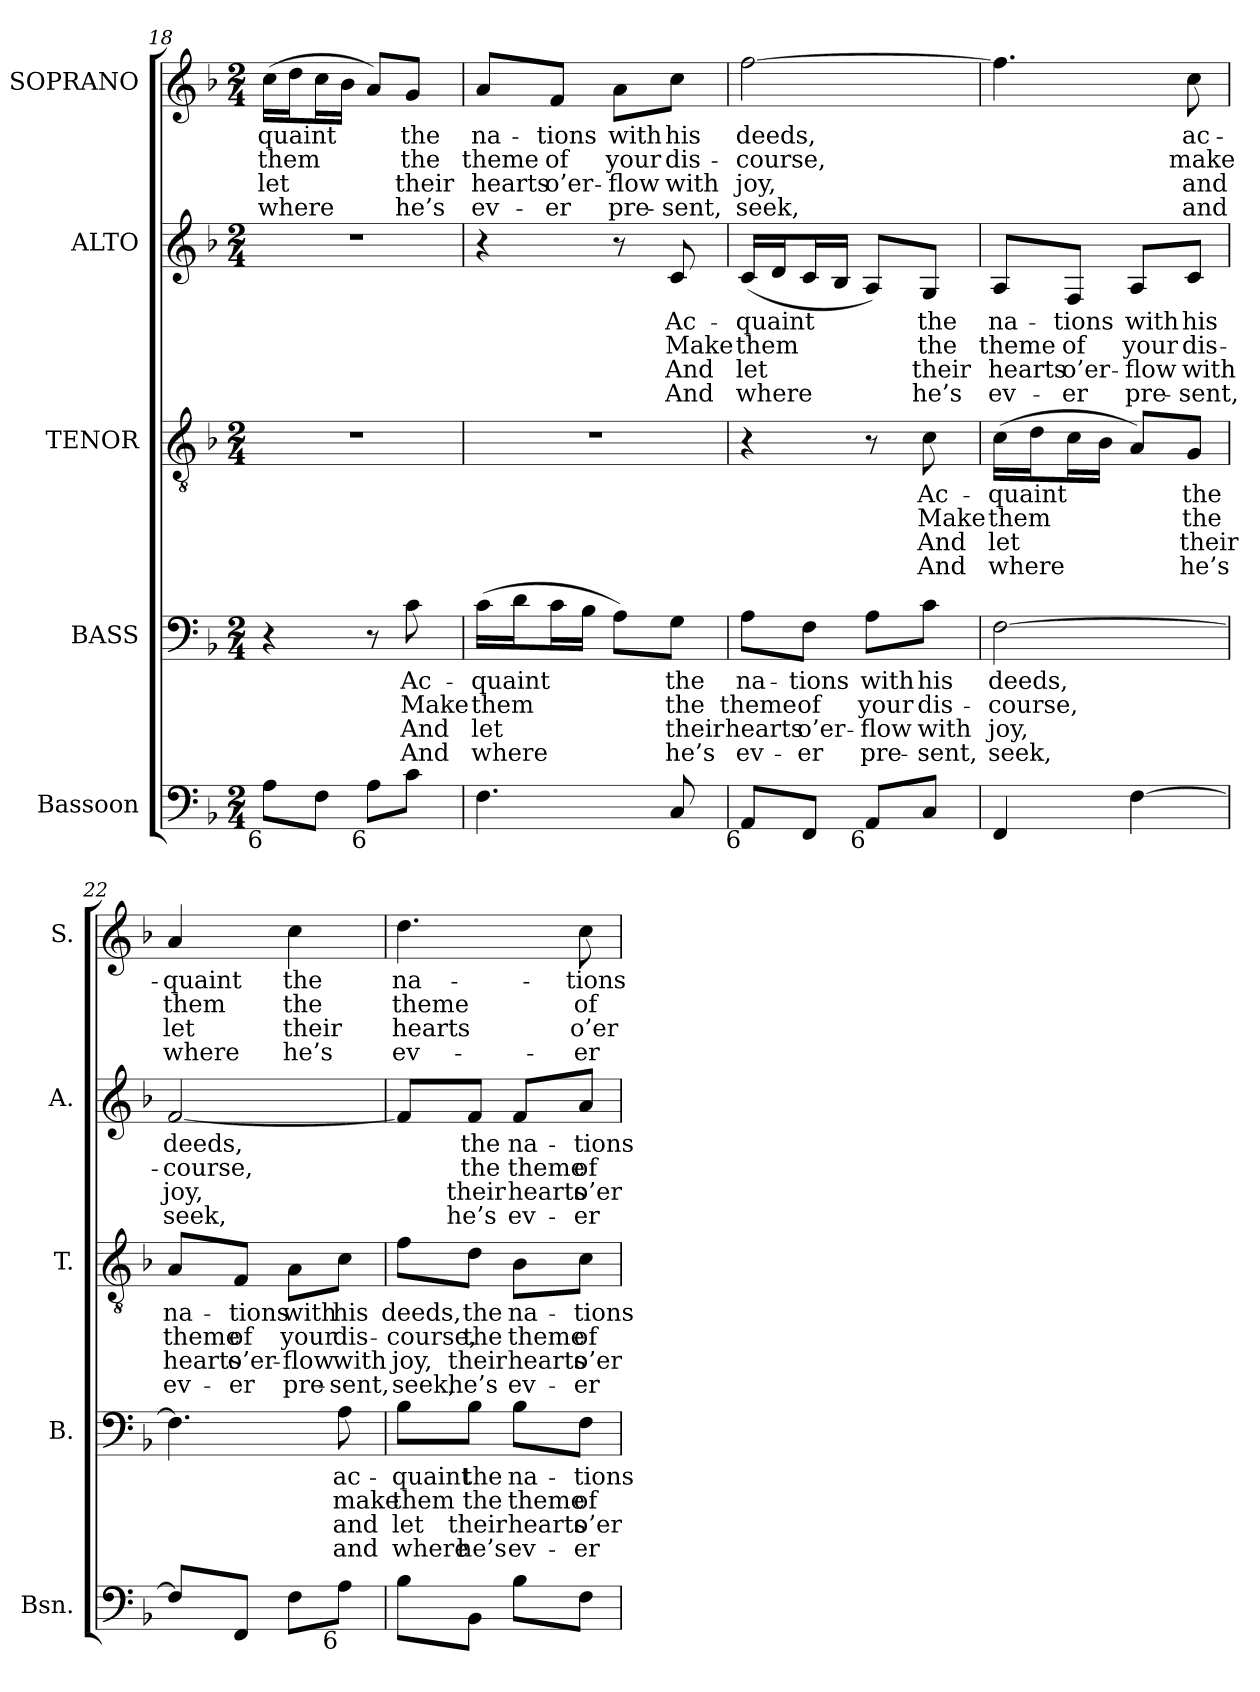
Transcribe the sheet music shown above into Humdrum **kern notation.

**kern	**kern	**text	**text	**text	**text	**kern	**text	**text	**text	**text	**kern	**text	**text	**text	**text	**kern	**text	**text	**text	**text
*part5	*part4	*part4	*part4	*part4	*part4	*part3	*part3	*part3	*part3	*part3	*part2	*part2	*part2	*part2	*part2	*part1	*part1	*part1	*part1	*part1
*staff5	*staff4	*staff4	*staff4	*staff4	*staff4	*staff3	*staff3	*staff3	*staff3	*staff3	*staff2	*staff2	*staff2	*staff2	*staff2	*staff1	*staff1	*staff1	*staff1	*staff1
*I"Bassoon	*I"BASS	*	*	*	*	*I"TENOR	*	*	*	*	*I"ALTO	*	*	*	*	*I"SOPRANO	*	*	*	*
*I'Bsn.	*I'B.	*	*	*	*	*I'T.	*	*	*	*	*I'A.	*	*	*	*	*I'S.	*	*	*	*
*clefF4	*clefF4	*	*	*	*	*clefGv2	*	*	*	*	*clefG2	*	*	*	*	*clefG2	*	*	*	*
*	*	*	*	*	*	*ITrd7c12	*	*	*	*	*	*	*	*	*	*	*	*	*	*
*k[b-]	*k[b-]	*	*	*	*	*k[b-]	*	*	*	*	*k[b-]	*	*	*	*	*k[b-]	*	*	*	*
*F:	*F:	*	*	*	*	*F:	*	*	*	*	*F:	*	*	*	*	*F:	*	*	*	*
*M2/4	*M2/4	*	*	*	*	*M2/4	*	*	*	*	*M2/4	*	*	*	*	*M2/4	*	*	*	*
=18	=18	=18	=18	=18	=18	=18	=18	=18	=18	=18	=18	=18	=18	=18	=18	=18	=18	=18	=18	=18
!	!	!	!	!	!	!LO:N:vis=1	!	!	!	!	!LO:N:vis=1	!	!	!	!	!	!	!	!	!
!LO:TX:b:rj:t=6	!	!	!	!	!	!	!	!	!	!	!	!	!	!	!	!	!	!	!	!
!	!	!	!	!	!	!	!	!	!	!	!	!	!	!	!	!	!LO:LY:b:color=#000000	!LO:LY:b:color=#000000	!LO:LY:b:color=#000000	!LO:LY:b:color=#000000
8Ai\L	4r	.	.	.	.	2r	.	.	.	.	2r	.	.	.	.	(16cci\LL	-quaint	them	let	where
.	.	.	.	.	.	.	.	.	.	.	.	.	.	.	.	16ddi\J	.	.	.	.
8Fi\J	.	.	.	.	.	.	.	.	.	.	.	.	.	.	.	16cci\L	.	.	.	.
.	.	.	.	.	.	.	.	.	.	.	.	.	.	.	.	16b-i\JJ	.	.	.	.
!LO:TX:b:rj:t=6	!	!	!	!	!	!	!	!	!	!	!	!	!	!	!	!	!	!	!	!
8Ai\L	8r	.	.	.	.	.	.	.	.	.	.	.	.	.	.	8ai/L)	.	.	.	.
!	!	!LO:LY:b:color=#000000	!LO:LY:b:color=#000000	!LO:LY:b:color=#000000	!LO:LY:b:color=#000000	!	!	!	!	!	!	!	!	!	!	!	!	!	!	!
!	!	!	!	!	!	!	!	!	!	!	!	!	!	!	!	!	!LO:LY:b:color=#000000	!LO:LY:b:color=#000000	!LO:LY:b:color=#000000	!LO:LY:b:color=#000000
8ci\J	8ci\	Ac-	Make	And	And	.	.	.	.	.	.	.	.	.	.	8gi/J	the	the	their	he’s
=19	=19	=19	=19	=19	=19	=19	=19	=19	=19	=19	=19	=19	=19	=19	=19	=19	=19	=19	=19	=19
!	!	!LO:LY:b:color=#000000	!LO:LY:b:color=#000000	!LO:LY:b:color=#000000	!LO:LY:b:color=#000000	!LO:N:vis=1	!	!	!	!	!	!	!	!	!	!	!	!	!	!
!	!	!	!	!	!	!	!	!	!	!	!	!	!	!	!	!	!LO:LY:b:color=#000000	!LO:LY:b:color=#000000	!LO:LY:b:color=#000000	!LO:LY:b:color=#000000
4.Fi\	(16ci\LL	-quaint	them	let	where	2r	.	.	.	.	4r	.	.	.	.	8ai/L	na-	theme	hearts	ev-
.	16di\J	.	.	.	.	.	.	.	.	.	.	.	.	.	.	.	.	.	.	.
!	!	!	!	!	!	!	!	!	!	!	!	!	!	!	!	!	!LO:LY:b:color=#000000	!LO:LY:b:color=#000000	!LO:LY:b:color=#000000	!LO:LY:b:color=#000000
.	16ci\L	.	.	.	.	.	.	.	.	.	.	.	.	.	.	8fi/J	-tions	of	-o’er-	-er
.	16B-i\JJ	.	.	.	.	.	.	.	.	.	.	.	.	.	.	.	.	.	.	.
!	!	!	!	!	!	!	!	!	!	!	!	!	!	!	!	!	!LO:LY:b:color=#000000	!LO:LY:b:color=#000000	!LO:LY:b:color=#000000	!LO:LY:b:color=#000000
.	8Ai\L)	.	.	.	.	.	.	.	.	.	8r	.	.	.	.	8ai\L	with	your	flow	pre-
!	!	!LO:LY:b:color=#000000	!LO:LY:b:color=#000000	!LO:LY:b:color=#000000	!LO:LY:b:color=#000000	!	!	!	!	!	!	!	!	!	!	!	!	!	!	!
!	!	!	!	!	!	!	!	!	!	!	!	!LO:LY:b:color=#000000	!LO:LY:b:color=#000000	!LO:LY:b:color=#000000	!LO:LY:b:color=#000000	!	!	!	!	!
!	!	!	!	!	!	!	!	!	!	!	!	!	!	!	!	!	!LO:LY:b:color=#000000	!LO:LY:b:color=#000000	!LO:LY:b:color=#000000	!LO:LY:b:color=#000000
8Ci/	8Gi\J	the	the	their	he’s	.	.	.	.	.	8ci/	Ac-	Make	And	And	8cci\J	his	dis-	-with	sent,
=20	=20	=20	=20	=20	=20	=20	=20	=20	=20	=20	=20	=20	=20	=20	=20	=20	=20	=20	=20	=20
!	!	!LO:LY:b:color=#000000	!LO:LY:b:color=#000000	!LO:LY:b:color=#000000	!LO:LY:b:color=#000000	!	!	!	!	!	!	!	!	!	!	!	!	!	!	!
!	!	!	!	!	!	!	!	!	!	!	!	!LO:LY:b:color=#000000	!LO:LY:b:color=#000000	!LO:LY:b:color=#000000	!LO:LY:b:color=#000000	!	!	!	!	!
!LO:TX:b:rj:t=6	!	!	!	!	!	!	!	!	!	!	!	!	!	!	!	!	!	!	!	!
!	!	!	!	!	!	!	!	!	!	!	!	!	!	!	!	!	!LO:LY:b:color=#000000	!LO:LY:b:color=#000000	!LO:LY:b:color=#000000	!LO:LY:b:color=#000000
8AAi/L	8Ai\L	na-	theme	hearts	ev-	4r	.	.	.	.	(16ci/LL	-quaint	them	let	where	[2ffi\	deeds,	-course,	joy,	seek,
.	.	.	.	.	.	.	.	.	.	.	16di/J	.	.	.	.	.	.	.	.	.
!	!	!LO:LY:b:color=#000000	!LO:LY:b:color=#000000	!LO:LY:b:color=#000000	!LO:LY:b:color=#000000	!	!	!	!	!	!	!	!	!	!	!	!	!	!	!
8FFi/J	8Fi\J	-tions	of	-o’er-	-er	.	.	.	.	.	16ci/L	.	.	.	.	.	.	.	.	.
.	.	.	.	.	.	.	.	.	.	.	16B-i/JJ	.	.	.	.	.	.	.	.	.
!LO:TX:b:rj:t=6	!	!	!	!	!	!	!	!	!	!	!	!	!	!	!	!	!	!	!	!
!	!	!LO:LY:b:color=#000000	!LO:LY:b:color=#000000	!LO:LY:b:color=#000000	!LO:LY:b:color=#000000	!	!	!	!	!	!	!	!	!	!	!	!	!	!	!
8AAi/L	8Ai\L	with	your	flow	pre-	8r	.	.	.	.	8Ai/L)	.	.	.	.	.	.	.	.	.
!	!	!LO:LY:b:color=#000000	!LO:LY:b:color=#000000	!LO:LY:b:color=#000000	!LO:LY:b:color=#000000	!	!	!	!	!	!	!	!	!	!	!	!	!	!	!
!	!	!	!	!	!	!	!LO:LY:b:color=#000000	!LO:LY:b:color=#000000	!LO:LY:b:color=#000000	!LO:LY:b:color=#000000	!	!	!	!	!	!	!	!	!	!
!	!	!	!	!	!	!	!	!	!	!	!	!LO:LY:b:color=#000000	!LO:LY:b:color=#000000	!LO:LY:b:color=#000000	!LO:LY:b:color=#000000	!	!	!	!	!
8Ci/J	8ci\J	his	dis-	-with	sent,	8Ci\	Ac-	Make	And	And	8Gi/J	the	the	their	he’s	.	.	.	.	.
=21	=21	=21	=21	=21	=21	=21	=21	=21	=21	=21	=21	=21	=21	=21	=21	=21	=21	=21	=21	=21
!	!	!LO:LY:b:color=#000000	!LO:LY:b:color=#000000	!LO:LY:b:color=#000000	!LO:LY:b:color=#000000	!	!	!	!	!	!	!	!	!	!	!	!	!	!	!
!	!	!	!	!	!	!	!LO:LY:b:color=#000000	!LO:LY:b:color=#000000	!LO:LY:b:color=#000000	!LO:LY:b:color=#000000	!	!	!	!	!	!	!	!	!	!
!	!	!	!	!	!	!	!	!	!	!	!	!LO:LY:b:color=#000000	!LO:LY:b:color=#000000	!LO:LY:b:color=#000000	!LO:LY:b:color=#000000	!	!	!	!	!
4FFi/	[2Fi\	deeds,	-course,	joy,	seek,	(16Ci\LL	-quaint	them	let	where	8Ai/L	na-	theme	hearts	ev-	4.ffi\]	.	.	.	.
.	.	.	.	.	.	16Di\J	.	.	.	.	.	.	.	.	.	.	.	.	.	.
!	!	!	!	!	!	!	!	!	!	!	!	!LO:LY:b:color=#000000	!LO:LY:b:color=#000000	!LO:LY:b:color=#000000	!LO:LY:b:color=#000000	!	!	!	!	!
.	.	.	.	.	.	16Ci\L	.	.	.	.	8Fi/J	-tions	of	-o’er-	-er	.	.	.	.	.
.	.	.	.	.	.	16BB-i\JJ	.	.	.	.	.	.	.	.	.	.	.	.	.	.
!	!	!	!	!	!	!	!	!	!	!	!	!LO:LY:b:color=#000000	!LO:LY:b:color=#000000	!LO:LY:b:color=#000000	!LO:LY:b:color=#000000	!	!	!	!	!
[4Fi\	.	.	.	.	.	8AAi/L)	.	.	.	.	8Ai/L	with	your	flow	pre-	.	.	.	.	.
!	!	!	!	!	!	!	!LO:LY:b:color=#000000	!LO:LY:b:color=#000000	!LO:LY:b:color=#000000	!LO:LY:b:color=#000000	!	!	!	!	!	!	!	!	!	!
!	!	!	!	!	!	!	!	!	!	!	!	!LO:LY:b:color=#000000	!LO:LY:b:color=#000000	!LO:LY:b:color=#000000	!LO:LY:b:color=#000000	!	!	!	!	!
!	!	!	!	!	!	!	!	!	!	!	!	!	!	!	!	!	!LO:LY:b:color=#000000	!LO:LY:b:color=#000000	!LO:LY:b:color=#000000	!LO:LY:b:color=#000000
.	.	.	.	.	.	8GGi/J	the	the	their	he’s	8ci/J	his	dis-	-with	sent,	8cci\	ac-	make	and	and
=22	=22	=22	=22	=22	=22	=22	=22	=22	=22	=22	=22	=22	=22	=22	=22	=22	=22	=22	=22	=22
!	!	!	!	!	!	!	!LO:LY:b:color=#000000	!LO:LY:b:color=#000000	!LO:LY:b:color=#000000	!LO:LY:b:color=#000000	!	!	!	!	!	!	!	!	!	!
!	!	!	!	!	!	!	!	!	!	!	!	!LO:LY:b:color=#000000	!LO:LY:b:color=#000000	!LO:LY:b:color=#000000	!LO:LY:b:color=#000000	!	!	!	!	!
!	!	!	!	!	!	!	!	!	!	!	!	!	!	!	!	!	!LO:LY:b:color=#000000	!LO:LY:b:color=#000000	!LO:LY:b:color=#000000	!LO:LY:b:color=#000000
8Fi/L]	4.Fi\]	.	.	.	.	8AAi/L	na-	theme	hearts	ev-	[2fi/	deeds,	-course,	joy,	seek,	4ai/	-quaint	them	let	where
!	!	!	!	!	!	!	!LO:LY:b:color=#000000	!LO:LY:b:color=#000000	!LO:LY:b:color=#000000	!LO:LY:b:color=#000000	!	!	!	!	!	!	!	!	!	!
8FFi/J	.	.	.	.	.	8FFi/J	-tions	of	-o’er-	-er	.	.	.	.	.	.	.	.	.	.
!	!	!	!	!	!	!	!LO:LY:b:color=#000000	!LO:LY:b:color=#000000	!LO:LY:b:color=#000000	!LO:LY:b:color=#000000	!	!	!	!	!	!	!	!	!	!
!	!	!	!	!	!	!	!	!	!	!	!	!	!	!	!	!	!LO:LY:b:color=#000000	!LO:LY:b:color=#000000	!LO:LY:b:color=#000000	!LO:LY:b:color=#000000
8Fi\L	.	.	.	.	.	8AAi\L	with	your	flow	pre-	.	.	.	.	.	4cci\	the	the	their	he’s
!	!	!LO:LY:b:color=#000000	!LO:LY:b:color=#000000	!LO:LY:b:color=#000000	!LO:LY:b:color=#000000	!	!	!	!	!	!	!	!	!	!	!	!	!	!	!
!LO:TX:b:rj:t=6	!	!	!	!	!	!	!	!	!	!	!	!	!	!	!	!	!	!	!	!
!	!	!	!	!	!	!	!LO:LY:b:color=#000000	!LO:LY:b:color=#000000	!LO:LY:b:color=#000000	!LO:LY:b:color=#000000	!	!	!	!	!	!	!	!	!	!
8Ai\J	8Ai\	ac-	make	and	and	8Ci\J	his	dis-	-with	sent,	.	.	.	.	.	.	.	.	.	.
!!LO:LB:g=z
=23	=23	=23	=23	=23	=23	=23	=23	=23	=23	=23	=23	=23	=23	=23	=23	=23	=23	=23	=23	=23
!	!	!LO:LY:b:color=#000000	!LO:LY:b:color=#000000	!LO:LY:b:color=#000000	!LO:LY:b:color=#000000	!	!	!	!	!	!	!	!	!	!	!	!	!	!	!
!	!	!	!	!	!	!	!LO:LY:b:color=#000000	!LO:LY:b:color=#000000	!LO:LY:b:color=#000000	!LO:LY:b:color=#000000	!	!	!	!	!	!	!	!	!	!
!	!	!	!	!	!	!	!	!	!	!	!	!	!	!	!	!	!LO:LY:b:color=#000000	!LO:LY:b:color=#000000	!LO:LY:b:color=#000000	!LO:LY:b:color=#000000
8B-i\L	8B-i\L	-quaint	them	let	where	8Fi\L	deeds,	-course,	joy,	seek,	8fi/L]	.	.	.	.	4.ddi\	na-	theme	hearts	ev-
!	!	!LO:LY:b:color=#000000	!LO:LY:b:color=#000000	!LO:LY:b:color=#000000	!LO:LY:b:color=#000000	!	!	!	!	!	!	!	!	!	!	!	!	!	!	!
!	!	!	!	!	!	!	!LO:LY:b:color=#000000	!LO:LY:b:color=#000000	!LO:LY:b:color=#000000	!LO:LY:b:color=#000000	!	!	!	!	!	!	!	!	!	!
!	!	!	!	!	!	!	!	!	!	!	!	!LO:LY:b:color=#000000	!LO:LY:b:color=#000000	!LO:LY:b:color=#000000	!LO:LY:b:color=#000000	!	!	!	!	!
8BB-i\J	8B-i\J	the	the	their	he’s	8Di\J	the	the	their	he’s	8fi/J	the	the	their	he’s	.	.	.	.	.
!	!	!LO:LY:b:color=#000000	!LO:LY:b:color=#000000	!LO:LY:b:color=#000000	!LO:LY:b:color=#000000	!	!	!	!	!	!	!	!	!	!	!	!	!	!	!
!	!	!	!	!	!	!	!LO:LY:b:color=#000000	!LO:LY:b:color=#000000	!LO:LY:b:color=#000000	!LO:LY:b:color=#000000	!	!	!	!	!	!	!	!	!	!
!	!	!	!	!	!	!	!	!	!	!	!	!LO:LY:b:color=#000000	!LO:LY:b:color=#000000	!LO:LY:b:color=#000000	!LO:LY:b:color=#000000	!	!	!	!	!
8B-i\L	8B-i\L	na-	theme	hearts	ev-	8BB-i\L	na-	theme	hearts	ev-	8fi/L	na-	theme	hearts	ev-	.	.	.	.	.
!	!	!LO:LY:b:color=#000000	!LO:LY:b:color=#000000	!LO:LY:b:color=#000000	!LO:LY:b:color=#000000	!	!	!	!	!	!	!	!	!	!	!	!	!	!	!
!	!	!	!	!	!	!	!LO:LY:b:color=#000000	!LO:LY:b:color=#000000	!LO:LY:b:color=#000000	!LO:LY:b:color=#000000	!	!	!	!	!	!	!	!	!	!
!	!	!	!	!	!	!	!	!	!	!	!	!LO:LY:b:color=#000000	!LO:LY:b:color=#000000	!LO:LY:b:color=#000000	!LO:LY:b:color=#000000	!	!	!	!	!
!	!	!	!	!	!	!	!	!	!	!	!	!	!	!	!	!	!LO:LY:b:color=#000000	!LO:LY:b:color=#000000	!LO:LY:b:color=#000000	!LO:LY:b:color=#000000
8Fi\J	8Fi\J	-tions	of	-o’er-	-er	8Ci\J	-tions	of	-o’er-	-er	8ai/J	-tions	of	-o’er-	-er	8cci\	-tions	of	-o’er-	-er
=	=	=	=	=	=	=	=	=	=	=	=	=	=	=	=	=	=	=	=	=
*-	*-	*-	*-	*-	*-	*-	*-	*-	*-	*-	*-	*-	*-	*-	*-	*-	*-	*-	*-	*-
